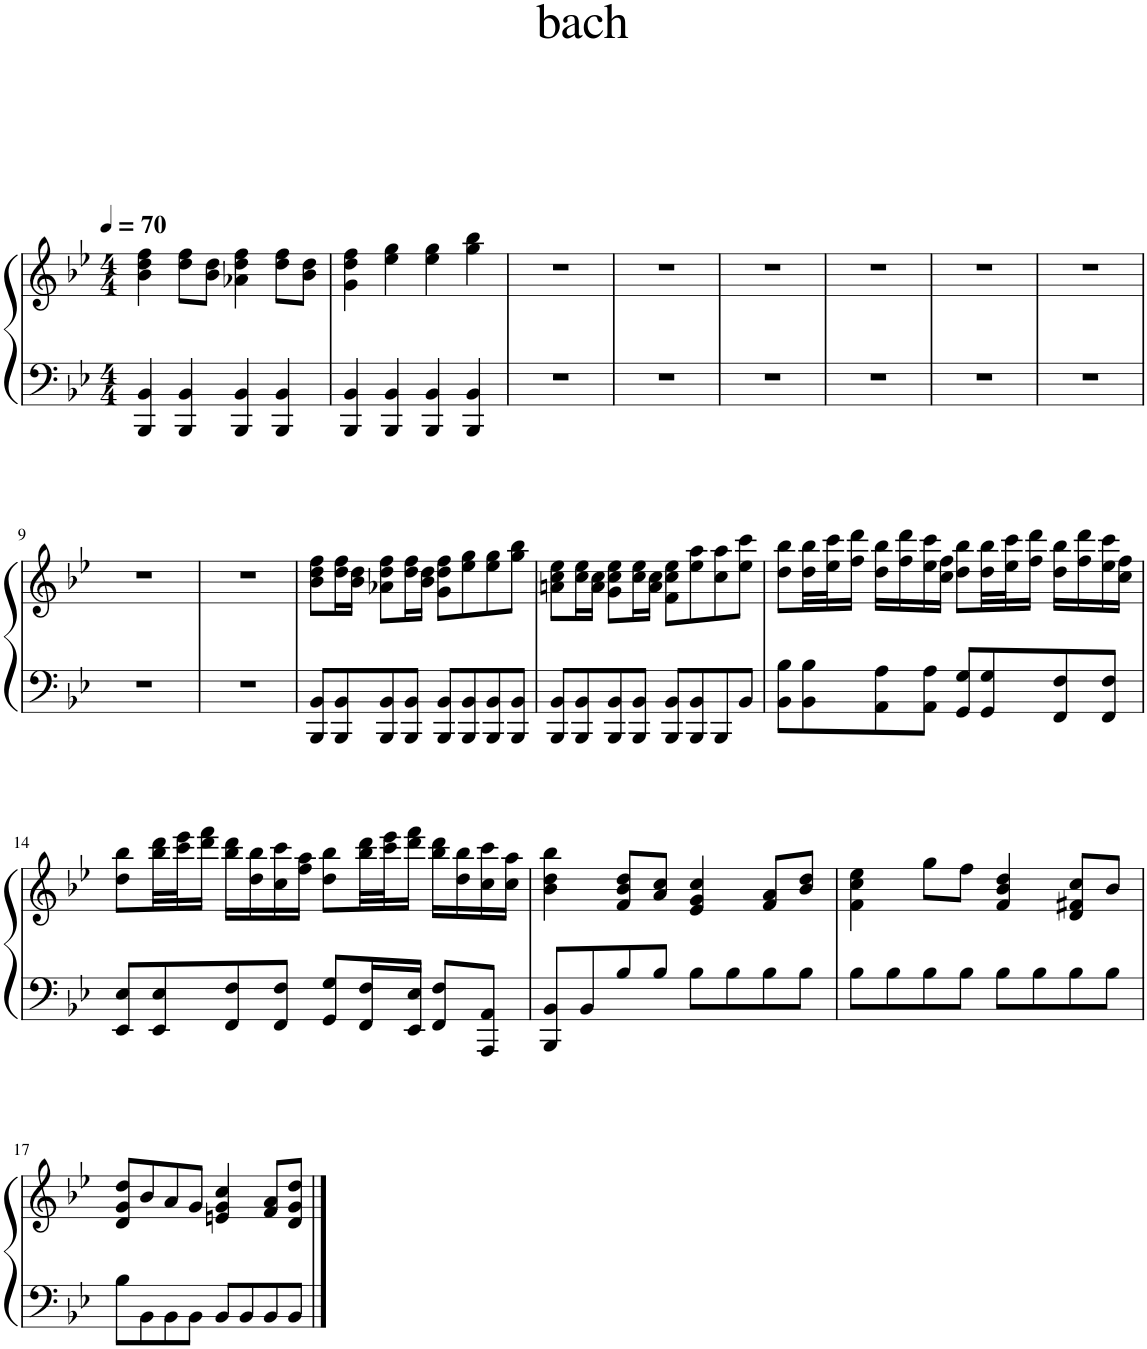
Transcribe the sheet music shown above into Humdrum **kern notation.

**kern	**kern
*part1	*part1
*staff2	*staff1
*I"Piano	*
*I'Pno.	*
*clefF4	*clefG2
*k[b-e-]	*k[b-e-]
*M4/4	*M4/4
*MM70	*MM70
=1	=1
4BBB-/ 4BB-/	4b-\ 4dd\ 4ff\
4BBB-/ 4BB-/	8dd\ 8ff\L
.	8b-\ 8dd\J
4BBB-/ 4BB-/	4a-X\ 4dd\ 4ff\
4BBB-/ 4BB-/	8dd\ 8ff\L
.	8b-\ 8dd\J
=2	=2
4BBB-/ 4BB-/	4g\ 4dd\ 4ff\
4BBB-/ 4BB-/	4ee-\ 4gg\
4BBB-/ 4BB-/	4ee-\ 4gg\
4BBB-/ 4BB-/	4gg\ 4bb-\
=3	=3
1r	1r
=4	=4
1r	1r
=5	=5
1r	1r
=6	=6
1r	1r
=7	=7
1r	1r
=8	=8
1r	1r
!!LO:LB:g=z
=9	=9
1r	1r
=10	=10
1r	1r
=11	=11
8BBB-/ 8BB-/L	8b-\ 8dd\ 8ff\L
8BBB-/ 8BB-/	16dd\ 16ff\L
.	16b-\ 16dd\JJ
8BBB-/ 8BB-/	8a-X\ 8dd\ 8ff\L
8BBB-/ 8BB-/J	16dd\ 16ff\L
.	16b-\ 16dd\JJ
8BBB-/ 8BB-/L	8g\ 8dd\ 8ff\L
8BBB-/ 8BB-/	8ee-\ 8gg\
8BBB-/ 8BB-/	8ee-\ 8gg\
8BBB-/ 8BB-/J	8gg\ 8bb-\J
=12	=12
8BBB-/ 8BB-/L	8an\ 8cc\ 8ee-\L
8BBB-/ 8BB-/	16cc\ 16ee-\L
.	16a\ 16cc\JJ
8BBB-/ 8BB-/	8g\ 8cc\ 8ee-\L
8BBB-/ 8BB-/J	16cc\ 16ee-\L
.	16a\ 16cc\JJ
8BBB-/ 8BB-/L	8f\ 8cc\ 8ee-\L
8BBB-/ 8BB-/	8ee-\ 8aa\
8BBB-/	8cc\ 8aa\
8BB-/J	8ee-\ 8ccc\J
=13	=13
8BB-\ 8B-\L	8dd\ 8bb-\L
8BB-\ 8B-\	32dd\ 32bb-\LL
.	32ee-\ 32ccc\J
.	16ff\ 16ddd\JJ
8AA\ 8A\	16dd\ 16bb-\LL
.	16ff\ 16ddd\
8AA\ 8A\J	16ee-\ 16ccc\
.	16cc\ 16ff\JJ
8GG/ 8G/L	8dd\ 8bb-\L
8GG/ 8G/	32dd\ 32bb-\LL
.	32ee-\ 32ccc\J
.	16ff\ 16ddd\JJ
8FF/ 8F/	16dd\ 16bb-\LL
.	16ff\ 16ddd\
8FF/ 8F/J	16ee-\ 16ccc\
.	16cc\ 16ff\JJ
!!LO:LB:g=z
=14	=14
8EE-/ 8E-/L	8dd\ 8bb-\L
8EE-/ 8E-/	32bb-\ 32ddd\LL
.	32ccc\ 32eee-\J
.	16ddd\ 16fff\JJ
8FF/ 8F/	16bb-\ 16ddd\LL
.	16dd\ 16bb-\
8FF/ 8F/J	16cc\ 16ccc\
.	16ff\ 16aa\JJ
8GG/ 8G/L	8dd\ 8bb-\L
16FF/ 16F/L	32bb-\ 32ddd\LL
.	32ccc\ 32eee-\J
16EE-/ 16E-/JJ	16ddd\ 16fff\JJ
8FF/ 8F/L	16bb-\ 16ddd\LL
.	16dd\ 16bb-\
8AAA/ 8AA/J	16cc\ 16ccc\
.	16cc\ 16aa\JJ
=15	=15
8BBB-/ 8BB-/L	4b-\ 4dd\ 4bb-\
8BB-/	.
8B-/	8f/ 8b-/ 8dd/L
8B-/J	8a/ 8cc/J
8B-\L	4e-/ 4g/ 4cc/
8B-\	.
8B-\	8f/ 8a/L
8B-\J	8b-/ 8dd/J
=16	=16
8B-\L	4f\ 4cc\ 4ee-\
8B-\	.
8B-\	8gg\L
8B-\J	8ff\J
8B-\L	4f/ 4b-/ 4dd/
8B-\	.
8B-\	8d/ 8f#X/ 8cc/L
8B-\J	8b-/J
!!LO:LB:g=z
=17	=17
8B-\L	8d/ 8g/ 8dd/L
8BB-\	8b-/
8BB-\	8a/
8BB-\J	8g/J
8BB-/L	4en/ 4g/ 4cc/
8BB-/	.
8BB-/	8f/ 8a/L
8BB-/J	8d/ 8g/ 8dd/J
==	==
*-	*-
